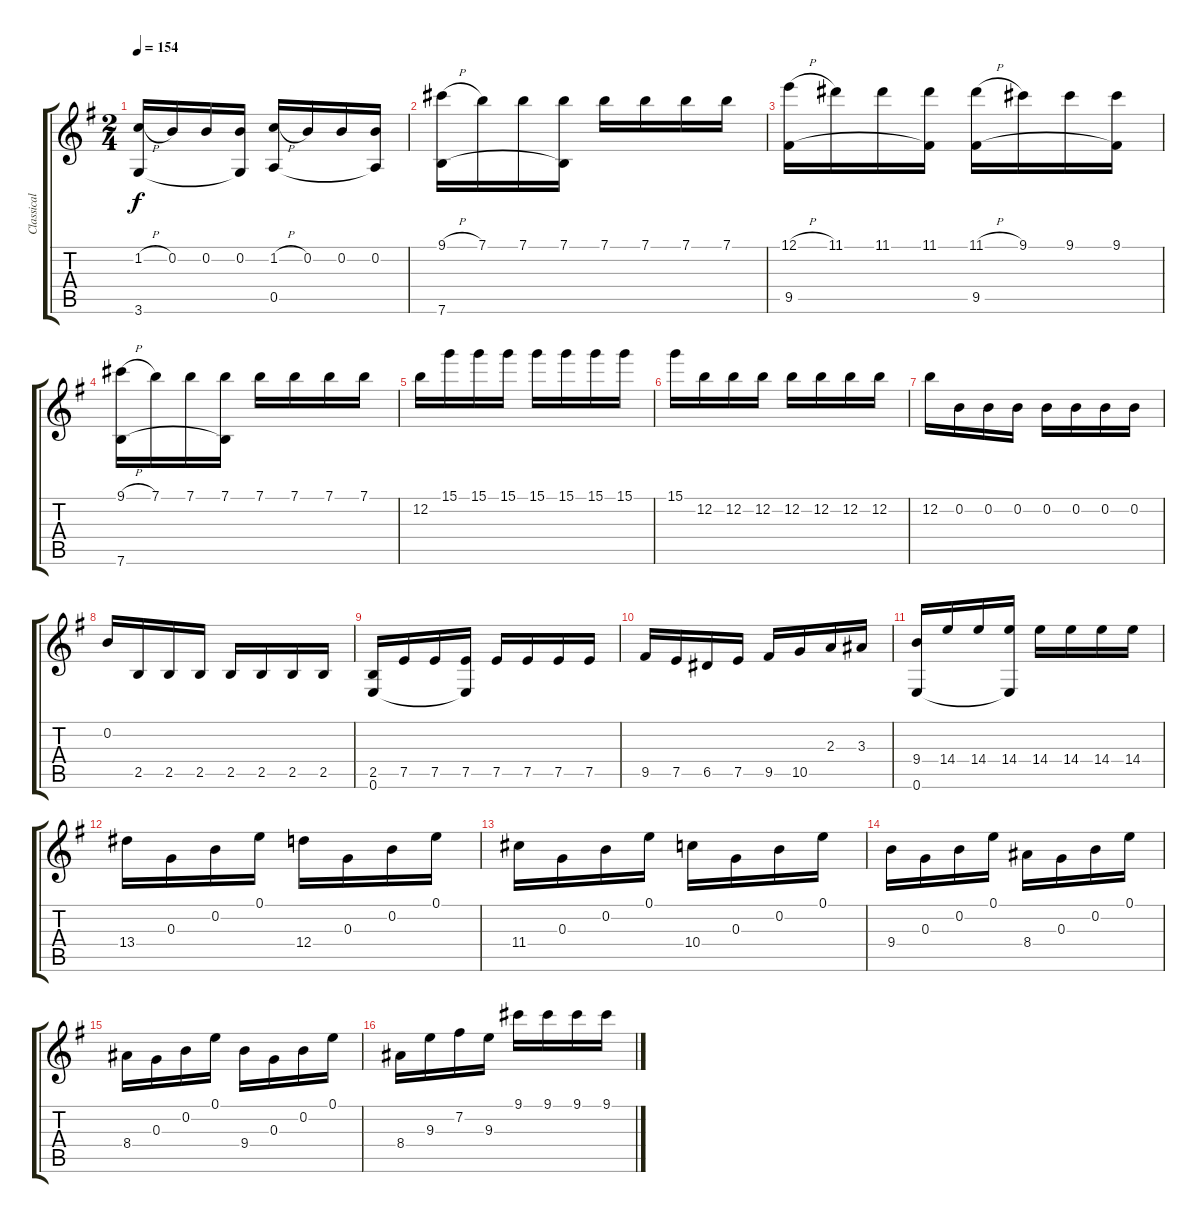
\track ("Classical guitar" "Classical ") {instrument acousticguitarnylon}
\staff {score tabs}
\tuning (E4 B3 G3 D3 A2 E2) {hide}
\ts (2 4)
\tempo 154
\clef g2
\ks eminor
(1.2{h} 3.6).16{dy f} 0.2.16 0.2.16 (0.2 3.6{t}).16 (1.2{h} 0.5).16 0.2.16 0.2.16 (0.2 0.5{t}).16 |
(9.1{h} 7.6).16 7.1.16 7.1.16 (7.1 7.6{t}).16 7.1.16 7.1.16 7.1.16 7.1.16 |
(12.1{h} 9.5).16 11.1.16 11.1.16 (11.1 9.5{t}).16 (11.1{h} 9.5).16 9.1.16 9.1.16 (9.1 9.5{t}).16 |
(9.1{h} 7.6).16 7.1.16 7.1.16 (7.1 7.6{t}).16 7.1.16 7.1.16 7.1.16 7.1.16 |
12.2.16 15.1.16 15.1.16 15.1.16 15.1.16 15.1.16 15.1.16 15.1.16 |
15.1.16 12.2.16 12.2.16 12.2.16 12.2.16 12.2.16 12.2.16 12.2.16 |
12.2.16 0.2.16 0.2.16 0.2.16 0.2.16 0.2.16 0.2.16 0.2.16 |
0.2.16 2.5.16 2.5.16 2.5.16 2.5.16 2.5.16 2.5.16 2.5.16 |
(2.5 0.6).16 7.5.16 7.5.16 (7.5 0.6{t}).16 7.5.16 7.5.16 7.5.16 7.5.16 |
9.5.16 7.5.16 6.5.16 7.5.16 9.5.16 10.5.16 2.3.16 3.3.16 |
(9.4 0.6).16 14.4.16 14.4.16 (14.4 0.6{t}).16 14.4.16 14.4.16 14.4.16 14.4.16 |
13.4.16 0.3.16 0.2.16 0.1.16 12.4.16 0.3.16 0.2.16 0.1.16 |
11.4.16 0.3.16 0.2.16 0.1.16 10.4.16 0.3.16 0.2.16 0.1.16 |
9.4.16 0.3.16 0.2.16 0.1.16 8.4.16 0.3.16 0.2.16 0.1.16 |
8.4.16 0.3.16 0.2.16 0.1.16 9.4.16 0.3.16 0.2.16 0.1.16 |
8.4.16 9.3.16 7.2.16 9.3.16 9.1.16 9.1.16 9.1.16 9.1.16
